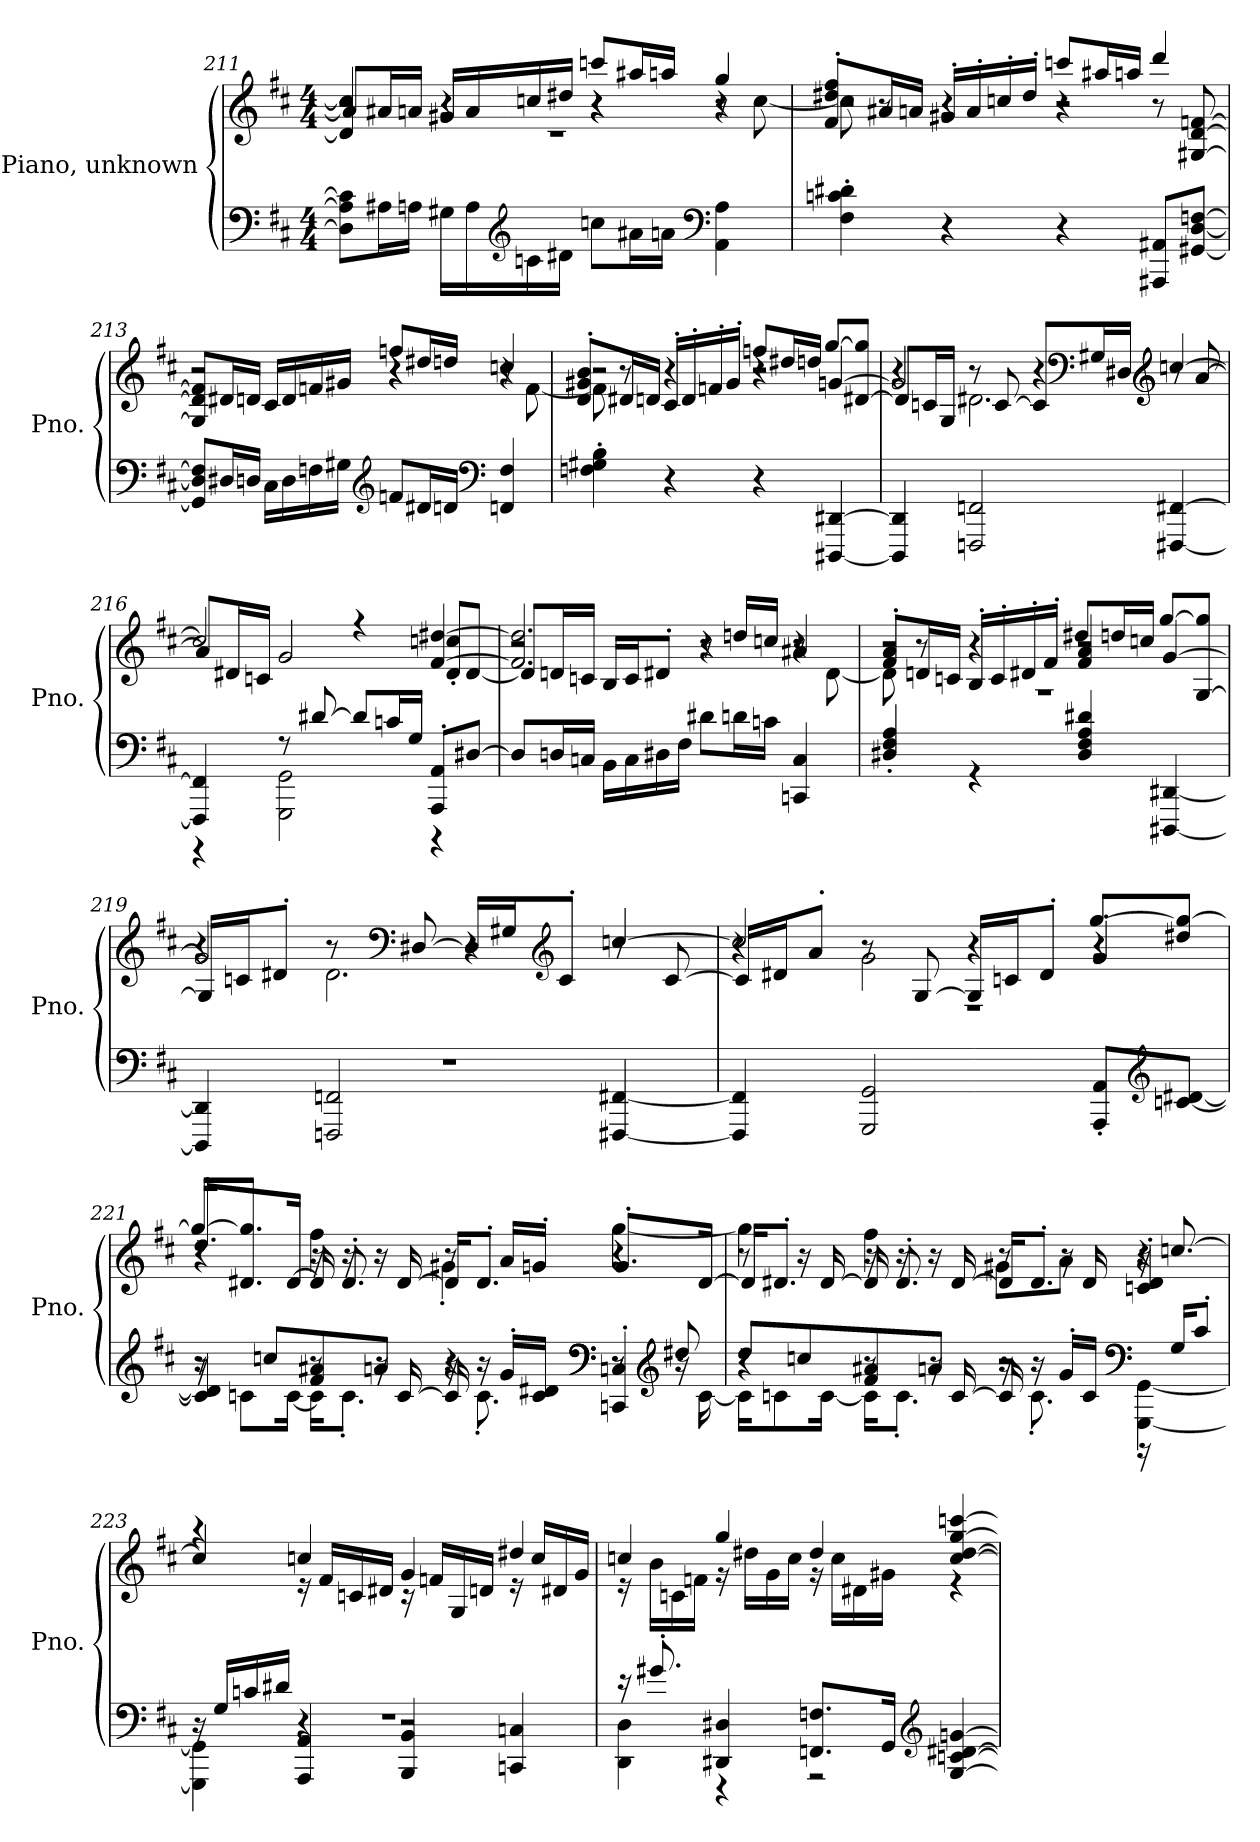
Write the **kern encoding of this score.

**kern	**kern
*part1	*part1
*staff2	*staff1
*I"Piano, unknown	*
*I'Pno.	*
!!LO:LB:g=z
*clefF4	*clefG2
*k[f#c#]	*k[f#c#]
*M4/4	*M4/4
=211	=211
*^	*^
*	*	*	*^
1r	8D#\] 8A\] 8c\]L	4d#/] 4cc/]	2r	8a/L]
.	16A#X\L	.	.	16a#X/L
.	16An\JJ	.	.	16an/JJ
.	16G#X\LL	4r	.	16g#X/LL
.	16A\	.	.	16a/
*clefG2	*	*	*	*
.	16cn\	.	.	16ccn/
.	16d#X\JJ	.	.	16dd#X/JJ
.	8ccn\L	4r	4r	8cccn/L
.	16a#X\L	.	.	16aa#X/L
.	16an\JJ	.	.	16aan/JJ
*clefF4	*	*	*	*
.	4AA\ 4A\	4gg/	8r	4r
.	.	.	[8cc\	.
*v	*v	*	*	*
=212	=212	=212	=212
4F#\' 4cn\' 4d#X\'	2r	8cc\]	8f#/' 8dd#X/' 8ff#/'L
.	.	8r	16a#X/L
.	.	.	16an/JJ
4r	.	4r	16g#X'/LL
.	.	.	16a'/
.	.	.	16ccn'/
.	.	.	16dd#'/JJ
4r	4r	2r	8cccn/L
.	.	.	16aa#X/L
.	.	.	16aan/JJ
8AAA#X/ 8AA#X/L	4ddd/	.	8r
[8GG#X/ [8D/ [8Fn/J	.	.	[8G#X/ [8d/ [8fn/
!!LO:LB:g=z	!!	!!
=213	=213	=213	=213
8GG#/] 8D/] 8F/]L	2r	2r	8G#/] 8d/] 8f/]L
16D#X/L	.	.	16d#X/L
16Dn/JJ	.	.	16dn/JJ
16C#\LL	.	.	16c#/LL
16D\	.	.	16d/
16Fn\	.	.	16fn/
16G#X\JJ	.	.	16g#X/JJ
*clefG2	*	*	*
8fn/L	4r	4r	8ffn/L
16d#X/L	.	.	16dd#X/L
16dn/JJ	.	.	16ddn/JJ
*clefF4	*	*	*
4FFn/ 4F/	4ccn/	8r	4r
.	.	[8f\	.
=214	=214	=214	=214
4Fn\' 4G#X\' 4B\'	2r	8f\]	8d/' 8g#X/' 8b/'L
.	.	8r	16d#X/L
.	.	.	16dn/JJ
4r	.	4r	16c#'/LL
.	.	.	16d'/
.	.	.	16fn'/
.	.	.	16g#'/JJ
4r	4r	2r	8ffn/L
.	.	.	16dd#X/L
.	.	.	16ddn/JJ
[4DDD#X/ [4DD#X/	[4gn/	.	[8gg/L
.	.	.	[8d#X/ 8gg/]J
!!LO:LB:g=z	!!	!!
=215	=215	=215	=215
4DDD#/] 4DD#/]	2g/]	4r	8d#/L]
.	.	.	16cn/L
.	.	.	16G/JJ
2FFFn/ 2FFn/	.	2.d#X\	8r
.	.	.	[8c/
.	4r	.	8c/L]
*	*clefF4	*	*
.	.	.	16G#X/L
.	.	.	16D#X/JJ
*	*clefG2	*	*
[4FFF#X/ [4FF#X/	[4ccn/	.	8r
.	.	.	[8a/
*	*	*v	*v
=216	=216	=216
*^	*	*
4FFF#/] 4FF#/]	4r	2cc/]	8a/L]
.	.	.	16d#X/L
.	.	.	16cn/JJ
8r	2GGG\ 2GG\	.	2g/
[8d#X/	.	.	.
8d#/L]	.	4r	.
16cn/L	.	.	.
16G/JJ	.	.	.
8AAA/' 8AA/'L	4r	[4f#/ [4dd#X/	8d#/' 8ccn/'L
[8D#X/J	.	.	[8d#/J
*v	*v	*	*
!!LO:LB:g=z
=217	=217	=217
*	*	*^
8D#/L]	2.f#/] 2.dd#/]	2r	8d#/L]
16Dn/L	.	.	16dn/L
16Cn/JJ	.	.	16cn/JJ
16BB\LL	.	.	16B/LL
16C\	.	.	16c/J
16D#X\	.	.	8d#X'/J
16F#\JJ	.	.	.
8d#X\L	.	4r	8r
16dn\L	.	.	16ddn/LL
16cn\JJ	.	.	16ccn/JJ
4CCn/ 4C/	4a#X/	8r	4r
.	.	[8d#\	.
=218	=218	=218	=218
*^	*	*	*
1r	4D#X/' 4F#/' 4A/'	2r	8d#\]	8f#/' 8a/'L
.	.	.	8r	16dn/L
.	.	.	.	16cn/JJ
.	4r	.	4r	16B'/LL
.	.	.	.	16c'/
.	.	.	.	16d#X'/
.	.	.	.	16f#'/JJ
.	4D#/ 4F#/ 4A/ 4d#X/	4f#/ 4a/	2r	8dd#X/L
.	.	.	.	16ddn/L
.	.	.	.	16ccn/JJ
.	[4DDD#X/ [4DD#X/	[4g/	.	[8gg/L
.	.	.	.	[8G/ 8gg/]J
!!LO:PB:g=z	!!	!!
=219	=219	=219	=219	=219
1r	4DDD#/] 4DD#/]	2g/]	4r	16G/LL]
.	.	.	.	16cn/J
.	.	.	.	8d#X'/J
.	2FFFn/ 2FFn/	.	2.d#\	8r
*	*	*clefF4	*	*
.	.	.	.	[8D#X/
.	.	4r	.	16D#/LL]
.	.	.	.	16G#X/J
*	*	*clefG2	*	*
.	.	.	.	8c'/J
.	[4FFF#X/ [4FF#X/	[4ccn/	.	8r
.	.	.	.	[8c/
=220	=220	=220	=220	=220
1r	4FFF#/] 4FF#/]	2cc/]	4r	16c/LL]
.	.	.	.	16d#X/J
.	.	.	.	8a'/J
.	2GGG/ 2GG/	.	2g\	8r
.	.	.	.	[8G/
.	.	4r	.	16G/LL]
.	.	.	.	16cn/J
.	.	.	.	8d#'/J
.	8AAA/' 8AA/'L	4g'/	4r	[8gg/L
*clefG2	*	*	*	*
.	[8cn/ [8d#X/J	.	.	8dd#X/ 8gg/_J
!!LO:LB:g=z	!!	!!
=221	=221	=221	=221	=221
*	*^	*	*	*
8r	16r	4c/] 4d#/]	8.dd'/L	4r	16gg/KL_
.	8cn\L	.	.	.	8.d#X/ 8.gg/]J
8ccn/L	.	.	.	.	.
.	[16c\Jk	.	[16d#/Jk	.	.
8f#/ 8a#X/	16c\KL]	8r	16d#/]	4ff#\	16r
.	8.c'\J	.	16r	.	8.d#'/
8an/J	.	16r	16r	.	.
.	.	[16c/	[16d#/	.	.
4r	16r	16c/]	16d#/KL]	4g#X'\	8r
.	8.c'\	16r	8.d#'/J	.	.
.	.	16g'/LL	.	.	16a/LL
.	.	16c/ 16d#X/JJ	.	.	16gn'/JJ
*clefF4	*	*	*	*	*
8r	8r	4CCn/' 4Cn/'	4r	[4gg\	8.g'/L
*clefG2	*	*	*	*	*
8dd#X/	16r	.	.	.	.
.	[16c\	.	.	.	[16d#/Jk
!!LO:LB:g=z	!!	!!
=222	=222	=222	=222	=222	=222
8dd/L	16c\KL]	4r	8r	4gg\]	16d#/KL]
.	8cn\	.	.	.	8.d#X'/J
8ccn/	.	.	16r	.	.
.	[16c\Jk	.	[16d#/	.	.
8f#/ 8a#X/	16c\KL]	8r	16d#/]	4ff#\	16r
.	8.c'\J	.	16r	.	8.d#'/
8an/J	.	16r	16r	.	.
.	.	[16c/	[16d#/	.	.
2r	16r	16c/]	16d#/KL]	8g#X\L	8r
.	8.c'\	16r	8.d#'/J	.	.
.	.	16g'/LL	.	8a\J	16r
.	.	16c/JJ	.	.	16d#/
*clefF4	*	*	*	*	*
.	[4GGG\ [4GG\	16r	4cn/' 4d#/'	4r	16r
.	.	16G/KL	.	.	[8.ccn/
.	.	8c'/J	.	.	.
*	*	*	*	*v	*v
!!LO:LB:g=z
=223	=223	=223	=223	=223
1r	4GGG\] 4GG\]	16r	4r	4cc/]
.	.	16G/LL	.	.
.	.	16cn/	.	.
.	.	16d#X/JJ	.	.
.	4r	4AAA/ 4AA/	4ccn/	16r
.	.	.	.	16f#/LL
.	.	.	.	16cn/
.	.	.	.	16d#X/JJ
.	2r	4BBB/ 4BB/	4g/	16r
.	.	.	.	16fn/LL
.	.	.	.	16G/
.	.	.	.	16dn/JJ
.	.	4CCn/ 4Cn/	4dd#X/	16r
.	.	.	.	16cc/LL
.	.	.	.	16d#X/
.	.	.	.	16g/JJ
*	*v	*v	*	*
=224	=224	=224	=224
16r	4DD\ 4D\	4ccn/	16r
8.g#X'/	.	.	16b\LL
.	.	.	16cn\
.	.	.	16fn\JJ
4DD#X/ 4D#X/	4r	4gg/	16r
.	.	.	16dd#X\LL
.	.	.	16g\
.	.	.	16cc\JJ
8.FFn/ 8.Fn/L	2r	4dd#/	16r
.	.	.	16cc\LL
.	.	.	16d#X\
16GG/Jk	.	.	16g#X\JJ
*clefG2	*	*	*
[4G/ [4cn/ [4d#X/ [4gn/	.	[4cc/ [4dd#/ [4gg/ [4cccn/	4r
*v	*v	*	*
*	*v	*v
=	=
*-	*-
